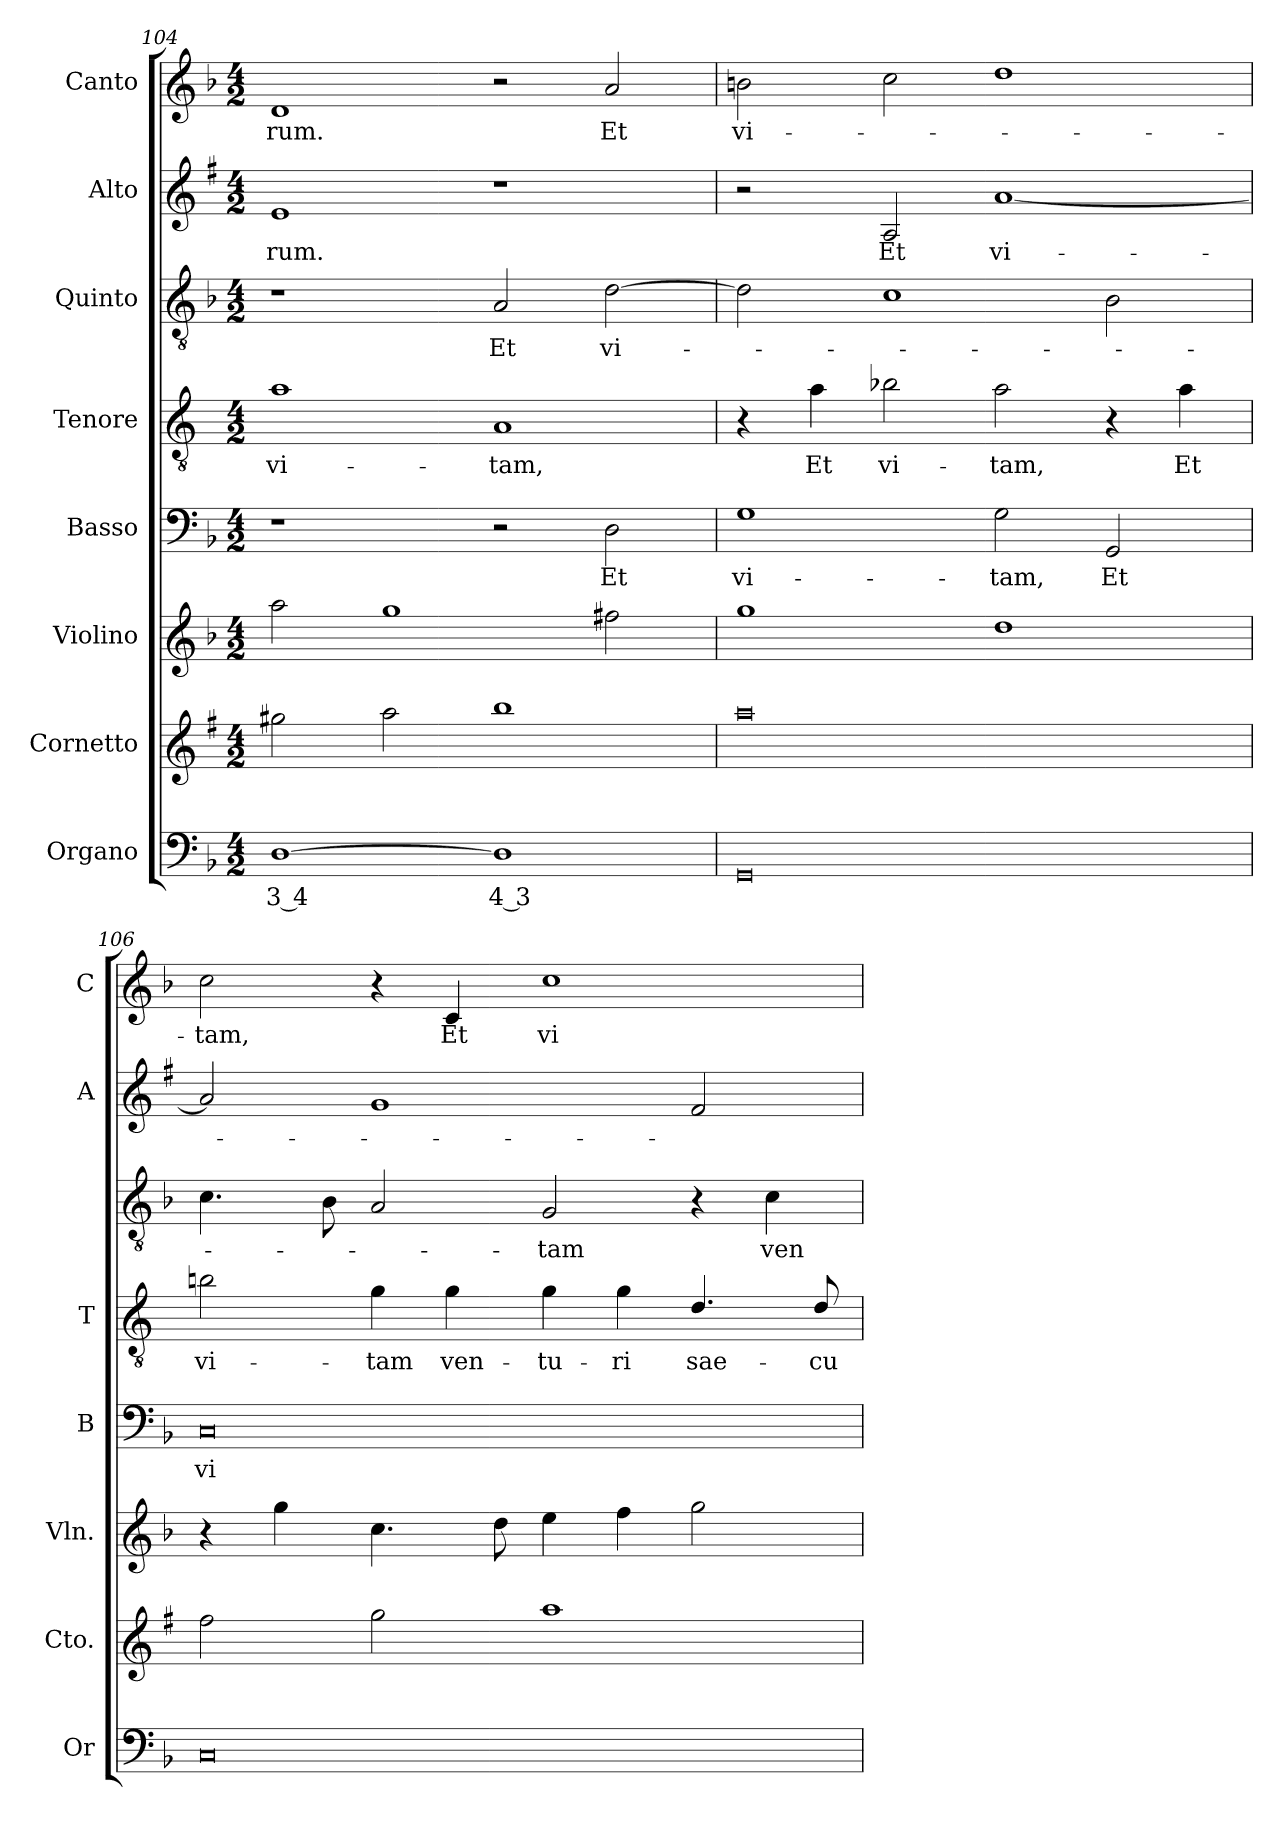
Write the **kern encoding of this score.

**kern	**text	**kern	**kern	**kern	**text	**kern	**text	**kern	**text	**kern	**text	**kern	**text
*part8	*part8	*part7	*part6	*part5	*part5	*part4	*part4	*part3	*part3	*part2	*part2	*part1	*part1
*staff8	*staff8	*staff7	*staff6	*staff5	*staff5	*staff4	*staff4	*staff3	*staff3	*staff2	*staff2	*staff1	*staff1
*I"Organo	*	*I"Cornetto	*I"Violino	*I"Basso	*	*I"Tenore	*	*I"Quinto	*	*I"Alto	*	*I"Canto	*
*I'Or	*	*I'Cto.	*I'Vln.	*I'B	*	*I'T	*	*	*	*I'A	*	*I'C	*
*clefF4	*	*clefG2	*clefG2	*clefF4	*	*clefGv2	*	*clefGv2	*	*clefG2	*	*clefG2	*
*	*	*ITrd1c2	*	*	*	*ITrd4c7	*	*	*	*ITrd1c2	*	*	*
*k[b-]	*	*k[b-]	*k[b-]	*k[b-]	*	*k[b-]	*	*k[b-]	*	*k[b-]	*	*k[b-]	*
*F:	*	*F:	*F:	*F:	*	*F:	*	*F:	*	*F:	*	*F:	*
*M4/2	*	*M4/2	*M4/2	*M4/2	*	*M4/2	*	*M4/2	*	*M4/2	*	*M4/2	*
=104	=104	=104	=104	=104	=104	=104	=104	=104	=104	=104	=104	=104	=104
!	!LO:LY:b	!	!	!	!	!	!LO:LY:b	!	!	!	!LO:LY:b	!	!LO:LY:b
[1D	3 4	2ff#X\	2aa\	1r	.	1d	vi-	1r	.	1d	-rum.	1d	-rum.
.	.	2gg\	1gg	.	.	.	.	.	.	.	.	.	.
!	!LO:LY:b	!	!	!	!	!	!LO:LY:b	!	!LO:LY:b	!	!	!	!
1D]	4 3	1aa	.	2r	.	1D	-tam,	2A/	Et	1r	.	2r	.
!	!	!	!	!	!LO:LY:b	!	!	!	!LO:LY:b	!	!	!	!LO:LY:b
.	.	.	2ff#X\	2D\	Et	.	.	[2d\	vi-	.	.	2a/	Et
=105	=105	=105	=105	=105	=105	=105	=105	=105	=105	=105	=105	=105	=105
!	!	!	!	!	!LO:LY:b	!	!	!	!	!	!	!	!LO:LY:b
0GG	.	0gg	1gg	1G	vi-	4r	.	2d\]	.	2r	.	2bn\	vi-
!	!	!	!	!	!	!	!LO:LY:b	!	!	!	!	!	!
.	.	.	.	.	.	4d\	Et	.	.	.	.	.	.
!	!	!	!	!	!	!	!LO:LY:b	!	!	!	!LO:LY:b	!	!
.	.	.	.	.	.	2e-X\	vi-	1c	.	2G/	Et	2cc\	.
!	!	!	!	!	!LO:LY:b	!	!LO:LY:b	!	!	!	!LO:LY:b	!	!
.	.	.	1dd	2G\	-tam,	2d\	-tam,	.	.	[1g	vi-	1dd	.
!	!	!	!	!	!LO:LY:b	!	!	!	!	!	!	!	!
.	.	.	.	2GG/	Et	4r	.	2B-\	.	.	.	.	.
!	!	!	!	!	!	!	!LO:LY:b	!	!	!	!	!	!
.	.	.	.	.	.	4d\	Et	.	.	.	.	.	.
=106	=106	=106	=106	=106	=106	=106	=106	=106	=106	=106	=106	=106	=106
!	!	!	!	!	!LO:LY:b	!	!LO:LY:b	!	!	!	!	!	!LO:LY:b
0C	.	2ee\	4r	0C	vi-	2eni\	vi-	4.c\	.	2g/]	.	2cc\	-tam,
.	.	.	4gg\	.	.	.	.	.	.	.	.	.	.
.	.	.	.	.	.	.	.	8B-\	.	.	.	.	.
!	!	!	!	!	!	!	!LO:LY:b	!	!	!	!	!	!
.	.	2ff\	4.cc\	.	.	4c\	-tam	2A/	.	1f	.	4r	.
!	!	!	!	!	!	!	!LO:LY:b	!	!	!	!	!	!LO:LY:b
.	.	.	.	.	.	4c\	ven-	.	.	.	.	4c/	Et
.	.	.	8dd\	.	.	.	.	.	.	.	.	.	.
!	!	!	!	!	!	!	!LO:LY:b	!	!LO:LY:b	!	!	!	!LO:LY:b
.	.	1gg	4ee\	.	.	4c\	-tu-	2G/	-tam	.	.	1cc	vi-
!	!	!	!	!	!	!	!LO:LY:b	!	!	!	!	!	!
.	.	.	4ff\	.	.	4c\	-ri	.	.	.	.	.	.
!	!	!	!	!	!	!	!LO:LY:b	!	!	!	!	!	!
.	.	.	2gg\	.	.	4.G/	sae-	4r	.	2e/	.	.	.
!	!	!	!	!	!	!	!	!	!LO:LY:b	!	!	!	!
.	.	.	.	.	.	.	.	4c\	ven-	.	.	.	.
!	!	!	!	!	!	!	!LO:LY:b	!	!	!	!	!	!
.	.	.	.	.	.	8G/	-cu-	.	.	.	.	.	.
=	=	=	=	=	=	=	=	=	=	=	=	=	=
*-	*-	*-	*-	*-	*-	*-	*-	*-	*-	*-	*-	*-	*-
